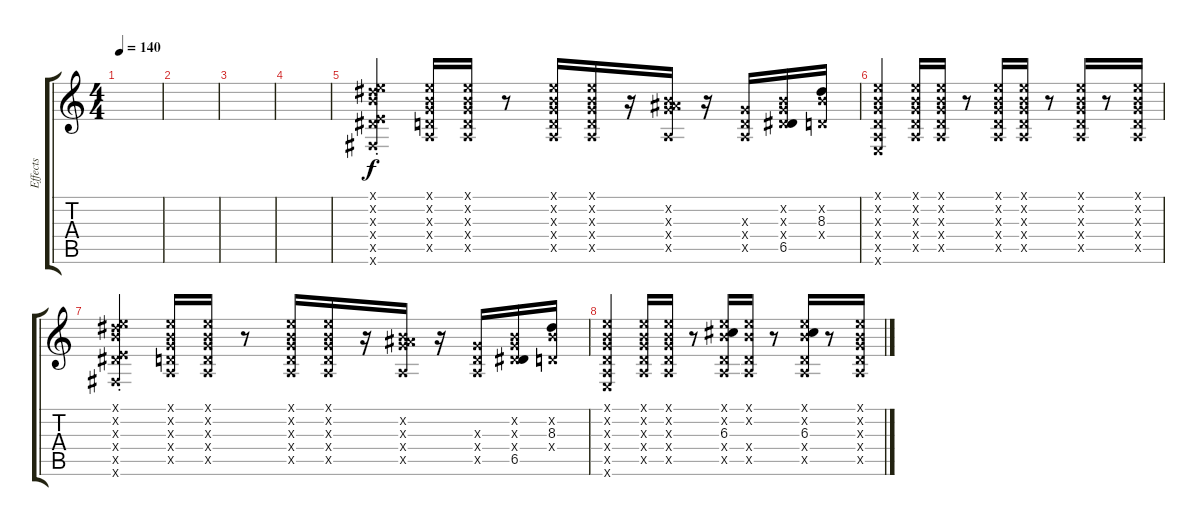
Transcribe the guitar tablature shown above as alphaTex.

\track ("Effects" "Effects") {instrument guitarharmonics}
\staff {score tabs}
\tuning (E4 B3 G3 D3 A2 E2) {hide}
\ts (4 4)
\tempo 140
\clef g2
\ks c
|
|
|
|
(0.1{x} 0.2{x} 8.3{x} 2.4{x} 6.5{x} 2.6{st x}).4 (0.1{x} 0.2{x} 0.3{x} 0.4{x} 0.5{x}).16 (0.1{x} 0.2{x} 0.3{x} 0.4{x} 0.5{x}).16 r.8 (0.1{x} 0.2{x} 0.3{x} 0.4{x} 0.5{x}).16 (0.1{x} 0.2{x} 0.3{x} 0.4{x} 0.5{x}).16 r.16 (0.2{x} 0.3{x} 8.4{x} 0.5{x}).16 r.16 (0.3{x} 0.4{x} 0.5{x}).16 (0.2{x} 0.3{x} 0.4{x} 6.5).16 (0.2{x} 8.3 0.4{x}).16 |
(0.1{x} 0.2{x} 0.3{x} 0.4{x} 0.5{x} 0.6{x}).4 (0.1{x} 0.2{x} 0.3{x} 0.4{x} 0.5{x}).16 (0.1{x} 0.2{x} 0.3{x} 0.4{x} 0.5{x}).16 r.8 (0.1{x} 0.2{x} 0.3{x} 0.4{x} 0.5{x}).16 (0.1{x} 0.2{x} 0.3{x} 0.4{x} 0.5{x}).16 r.8 (0.1{x} 0.2{x} 0.3{x} 0.4{x} 0.5{x}).16 r.8 (0.1{x} 0.2{x} 0.3{x} 0.4{x} 0.5{x}).16 |
(0.1{x} 0.2{x} 8.3{x} 2.4{x} 6.5{x} 2.6{st x}).4 (0.1{x} 0.2{x} 0.3{x} 0.4{x} 0.5{x}).16 (0.1{x} 0.2{x} 0.3{x} 0.4{x} 0.5{x}).16 r.8 (0.1{x} 0.2{x} 0.3{x} 0.4{x} 0.5{x}).16 (0.1{x} 0.2{x} 0.3{x} 0.4{x} 0.5{x}).16 r.16 (0.2{x} 0.3{x} 8.4{x} 0.5{x}).16 r.16 (0.3{x} 0.4{x} 0.5{x}).16 (0.2{x} 0.3{x} 0.4{x} 6.5).16 (0.2{x} 8.3 0.4{x}).16 |
(0.1{x} 0.2{x} 0.3{x} 0.4{x} 0.5{x} 0.6{x}).4 (0.1{x} 0.2{x} 0.3{x} 0.4{x} 0.5{x}).16 (0.1{x} 0.2{x} 0.3{x} 0.4{x} 0.5{x}).16 r.8 (0.1{x} 0.2{x} 6.3 0.4{x} 0.5{x}).16 (0.1{x} 0.2{x} 0.4{x} 0.5{x}).16 r.8 (0.1{x} 0.2{x} 6.3 0.4{x} 0.5{x}).16 r.8 (0.1{x} 0.2{x} 0.3{x} 0.4{x} 0.5{x}).16
